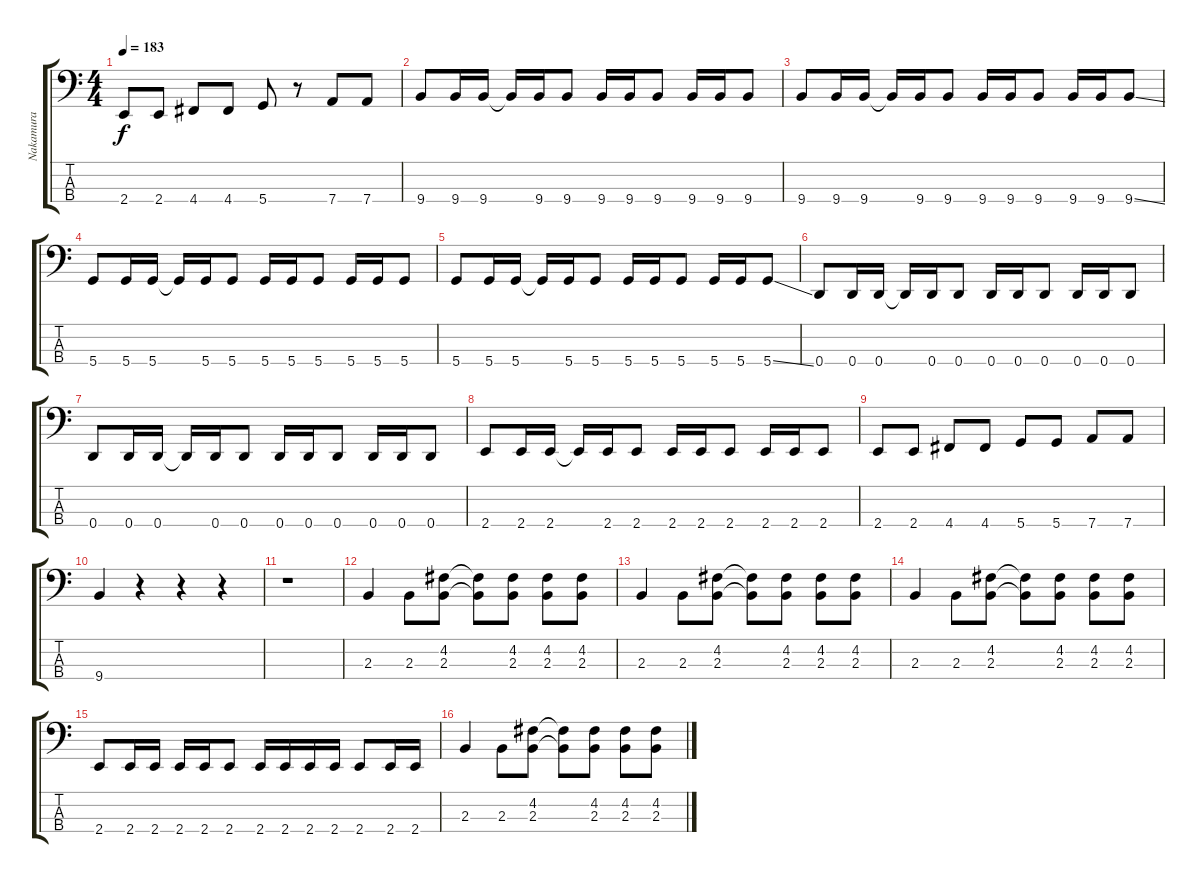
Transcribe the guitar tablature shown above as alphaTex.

\track ("Nakamura" "Nakamura") {instrument electricbassfinger}
\staff {score tabs}
\tuning (G2 D2 A1 D1) {hide}
\ts (4 4)
\tempo 183
\clef f4
\ks c
2.4.8{dy f} 2.4.8 4.4.8 4.4.8 5.4.8 r.8 7.4.8 7.4.8 |
9.4.8 9.4.16 9.4.16 9.4{t}.16 9.4.16 9.4.8 9.4.16 9.4.16 9.4.8 9.4.16 9.4.16 9.4.8 |
9.4.8 9.4.16 9.4.16 9.4{t}.16 9.4.16 9.4.8 9.4.16 9.4.16 9.4.8 9.4.16 9.4.16 9.4{ss}.8 |
5.4.8 5.4.16 5.4.16 5.4{t}.16 5.4.16 5.4.8 5.4.16 5.4.16 5.4.8 5.4.16 5.4.16 5.4.8 |
5.4.8 5.4.16 5.4.16 5.4{t}.16 5.4.16 5.4.8 5.4.16 5.4.16 5.4.8 5.4.16 5.4.16 5.4{ss}.8 |
0.4.8 0.4.16 0.4.16 0.4{t}.16 0.4.16 0.4.8 0.4.16 0.4.16 0.4.8 0.4.16 0.4.16 0.4.8 |
0.4.8 0.4.16 0.4.16 0.4{t}.16 0.4.16 0.4.8 0.4.16 0.4.16 0.4.8 0.4.16 0.4.16 0.4.8 |
2.4.8 2.4.16 2.4.16 2.4{t}.16 2.4.16 2.4.8 2.4.16 2.4.16 2.4.8 2.4.16 2.4.16 2.4.8 |
2.4.8 2.4.8 4.4.8 4.4.8 5.4.8 5.4.8 7.4.8 7.4.8 |
9.4.4 r.4 r.4 r.4 |
r.1 |
2.3.4 2.3.8 (4.2 2.3).8 (4.2{t} 2.3{t}).8 (4.2 2.3).8 (4.2 2.3).8 (4.2 2.3).8 |
2.3.4 2.3.8 (4.2 2.3).8 (4.2{t} 2.3{t}).8 (4.2 2.3).8 (4.2 2.3).8 (4.2 2.3).8 |
2.3.4 2.3.8 (4.2 2.3).8 (4.2{t} 2.3{t}).8 (4.2 2.3).8 (4.2 2.3).8 (4.2 2.3).8 |
2.4.8 2.4.16 2.4.16 2.4.16 2.4.16 2.4.8 2.4.16 2.4.16 2.4.16 2.4.16 2.4.8 2.4.16 2.4.16 |
2.3.4 2.3.8 (4.2 2.3).8 (4.2{t} 2.3{t}).8 (4.2 2.3).8 (4.2 2.3).8 (4.2 2.3).8
